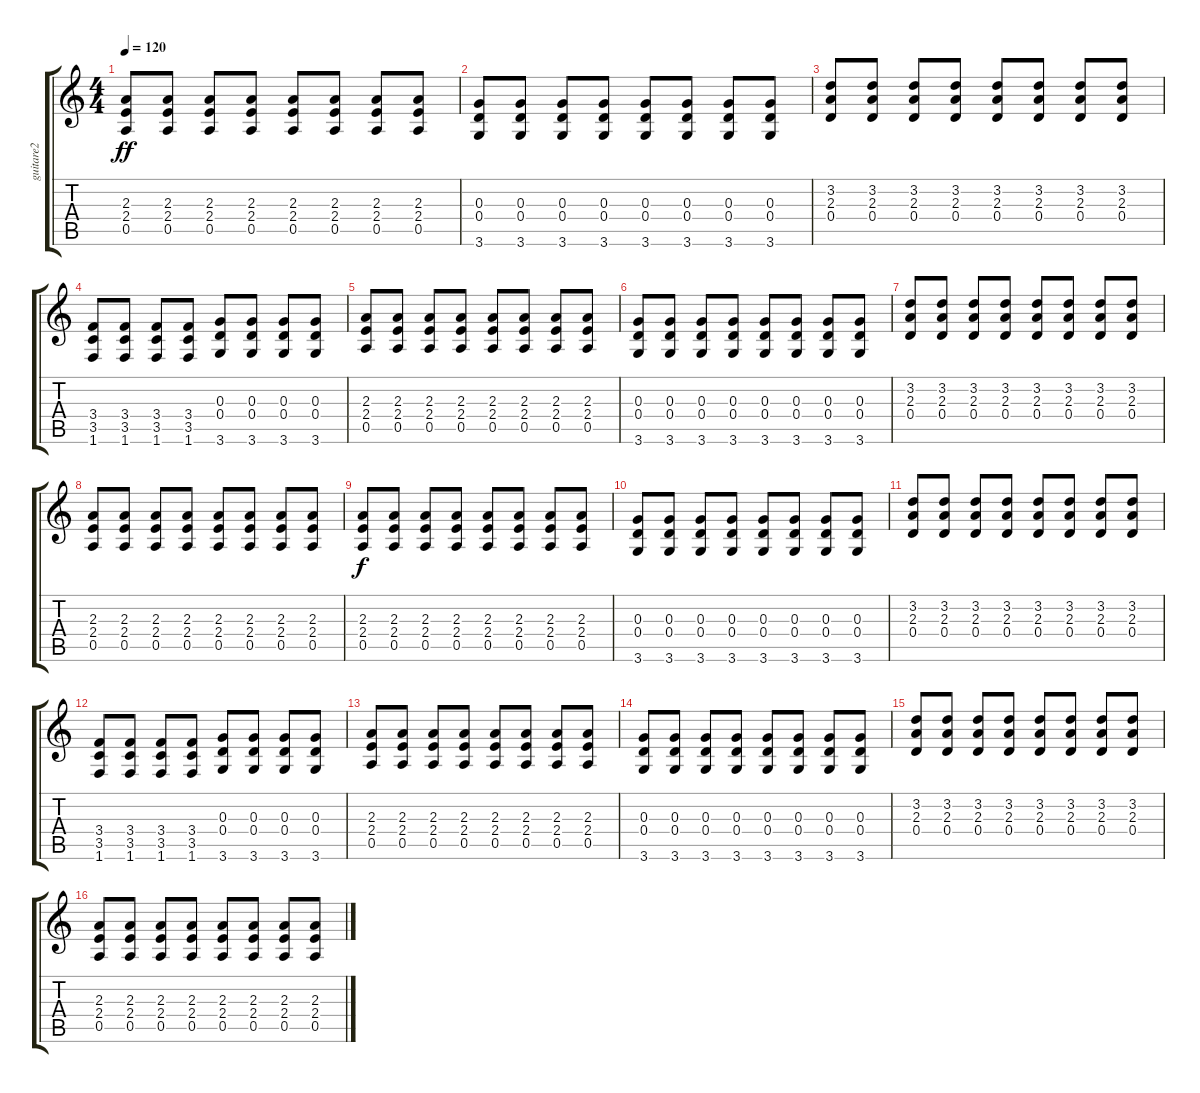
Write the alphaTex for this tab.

\track ("guitare2" "guitare2") {instrument distortionguitar}
\staff {score tabs}
\tuning (E4 B3 G3 D3 A2 E2) {hide}
\ts (4 4)
\tempo 120
\clef g2
\ks c
(2.3 2.4 0.5).8{dy ff} (2.3 2.4 0.5).8 (2.3 2.4 0.5).8 (2.3 2.4 0.5).8 (2.3 2.4 0.5).8 (2.3 2.4 0.5).8 (2.3 2.4 0.5).8 (2.3 2.4 0.5).8 |
(0.3 0.4 3.6).8 (0.3 0.4 3.6).8 (0.3 0.4 3.6).8 (0.3 0.4 3.6).8 (0.3 0.4 3.6).8 (0.3 0.4 3.6).8 (0.3 0.4 3.6).8 (0.3 0.4 3.6).8 |
(3.2 2.3 0.4).8 (3.2 2.3 0.4).8 (3.2 2.3 0.4).8 (3.2 2.3 0.4).8 (3.2 2.3 0.4).8 (3.2 2.3 0.4).8 (3.2 2.3 0.4).8 (3.2 2.3 0.4).8 |
(3.4 3.5 1.6).8 (3.4 3.5 1.6).8 (3.4 3.5 1.6).8 (3.4 3.5 1.6).8 (0.3 0.4 3.6).8 (0.3 0.4 3.6).8 (0.3 0.4 3.6).8 (0.3 0.4 3.6).8 |
(2.3 2.4 0.5).8 (2.3 2.4 0.5).8 (2.3 2.4 0.5).8 (2.3 2.4 0.5).8 (2.3 2.4 0.5).8 (2.3 2.4 0.5).8 (2.3 2.4 0.5).8 (2.3 2.4 0.5).8 |
(0.3 0.4 3.6).8 (0.3 0.4 3.6).8 (0.3 0.4 3.6).8 (0.3 0.4 3.6).8 (0.3 0.4 3.6).8 (0.3 0.4 3.6).8 (0.3 0.4 3.6).8 (0.3 0.4 3.6).8 |
(3.2 2.3 0.4).8 (3.2 2.3 0.4).8 (3.2 2.3 0.4).8 (3.2 2.3 0.4).8 (3.2 2.3 0.4).8 (3.2 2.3 0.4).8 (3.2 2.3 0.4).8 (3.2 2.3 0.4).8 |
(2.3 2.4 0.5).8 (2.3 2.4 0.5).8 (2.3 2.4 0.5).8 (2.3 2.4 0.5).8 (2.3 2.4 0.5).8 (2.3 2.4 0.5).8 (2.3 2.4 0.5).8 (2.3 2.4 0.5).8 |
(2.3 2.4 0.5).8{dy f} (2.3 2.4 0.5).8 (2.3 2.4 0.5).8 (2.3 2.4 0.5).8 (2.3 2.4 0.5).8 (2.3 2.4 0.5).8 (2.3 2.4 0.5).8 (2.3 2.4 0.5).8 |
(0.3 0.4 3.6).8 (0.3 0.4 3.6).8 (0.3 0.4 3.6).8 (0.3 0.4 3.6).8 (0.3 0.4 3.6).8 (0.3 0.4 3.6).8 (0.3 0.4 3.6).8 (0.3 0.4 3.6).8 |
(3.2 2.3 0.4).8 (3.2 2.3 0.4).8 (3.2 2.3 0.4).8 (3.2 2.3 0.4).8 (3.2 2.3 0.4).8 (3.2 2.3 0.4).8 (3.2 2.3 0.4).8 (3.2 2.3 0.4).8 |
(3.4 3.5 1.6).8 (3.4 3.5 1.6).8 (3.4 3.5 1.6).8 (3.4 3.5 1.6).8 (0.3 0.4 3.6).8 (0.3 0.4 3.6).8 (0.3 0.4 3.6).8 (0.3 0.4 3.6).8 |
(2.3 2.4 0.5).8 (2.3 2.4 0.5).8 (2.3 2.4 0.5).8 (2.3 2.4 0.5).8 (2.3 2.4 0.5).8 (2.3 2.4 0.5).8 (2.3 2.4 0.5).8 (2.3 2.4 0.5).8 |
(0.3 0.4 3.6).8 (0.3 0.4 3.6).8 (0.3 0.4 3.6).8 (0.3 0.4 3.6).8 (0.3 0.4 3.6).8 (0.3 0.4 3.6).8 (0.3 0.4 3.6).8 (0.3 0.4 3.6).8 |
(3.2 2.3 0.4).8 (3.2 2.3 0.4).8 (3.2 2.3 0.4).8 (3.2 2.3 0.4).8 (3.2 2.3 0.4).8 (3.2 2.3 0.4).8 (3.2 2.3 0.4).8 (3.2 2.3 0.4).8 |
(2.3 2.4 0.5).8 (2.3 2.4 0.5).8 (2.3 2.4 0.5).8 (2.3 2.4 0.5).8 (2.3 2.4 0.5).8 (2.3 2.4 0.5).8 (2.3 2.4 0.5).8 (2.3 2.4 0.5).8
